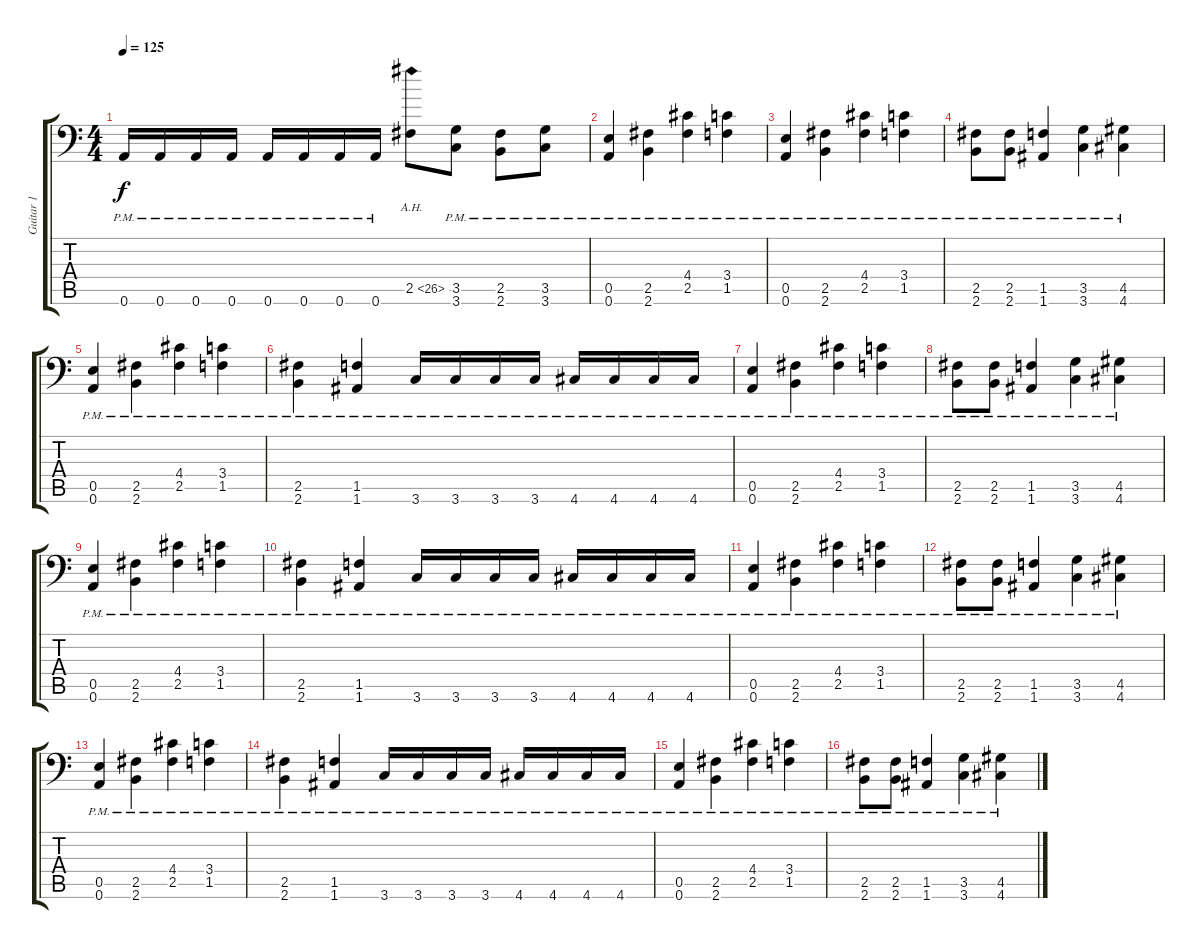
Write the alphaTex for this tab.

\track ("Guitar 1" "Guitar 1") {instrument distortionguitar}
\staff {score tabs}
\tuning (B3 Gb3 D3 A2 E2 A1) {hide}
\ts (4 4)
\tempo 125
\clef f4
\ks c
0.6{pm}.16{dy f} 0.6{pm}.16 0.6{pm}.16 0.6{pm}.16 0.6{pm}.16 0.6{pm}.16 0.6{pm}.16 0.6{pm}.16 2.5{ah 24}.8 (3.5{pm} 3.6{pm}).8 (2.5{pm} 2.6{pm}).8 (3.5{pm} 3.6{pm}).8 |
(0.5{pm} 0.6{pm}).4 (2.5{pm} 2.6{pm}).4 (4.4{pm} 2.5{pm}).4 (3.4{pm} 1.5{pm}).4 |
(0.5{pm} 0.6{pm}).4 (2.5{pm} 2.6{pm}).4 (4.4{pm} 2.5{pm}).4 (3.4{pm} 1.5{pm}).4 |
(2.5{pm} 2.6{pm}).8 (2.5{pm} 2.6{pm}).8 (1.5{pm} 1.6{pm}).4 (3.5{pm} 3.6{pm}).4 (4.5{pm} 4.6{pm}).4 |
(0.5{pm} 0.6{pm}).4 (2.5{pm} 2.6{pm}).4 (4.4{pm} 2.5{pm}).4 (3.4{pm} 1.5{pm}).4 |
(2.5{pm} 2.6{pm}).4 (1.5{pm} 1.6{pm}).4 3.6{pm}.16 3.6{pm}.16 3.6{pm}.16 3.6{pm}.16 4.6{pm}.16 4.6{pm}.16 4.6{pm}.16 4.6{pm}.16 |
(0.5{pm} 0.6{pm}).4 (2.5{pm} 2.6{pm}).4 (4.4{pm} 2.5{pm}).4 (3.4{pm} 1.5{pm}).4 |
(2.5{pm} 2.6{pm}).8 (2.5{pm} 2.6{pm}).8 (1.5{pm} 1.6{pm}).4 (3.5{pm} 3.6{pm}).4 (4.5{pm} 4.6{pm}).4 |
(0.5{pm} 0.6{pm}).4 (2.5{pm} 2.6{pm}).4 (4.4{pm} 2.5{pm}).4 (3.4{pm} 1.5{pm}).4 |
(2.5{pm} 2.6{pm}).4 (1.5{pm} 1.6{pm}).4 3.6{pm}.16 3.6{pm}.16 3.6{pm}.16 3.6{pm}.16 4.6{pm}.16 4.6{pm}.16 4.6{pm}.16 4.6{pm}.16 |
(0.5{pm} 0.6{pm}).4 (2.5{pm} 2.6{pm}).4 (4.4{pm} 2.5{pm}).4 (3.4{pm} 1.5{pm}).4 |
(2.5{pm} 2.6{pm}).8 (2.5{pm} 2.6{pm}).8 (1.5{pm} 1.6{pm}).4 (3.5{pm} 3.6{pm}).4 (4.5{pm} 4.6{pm}).4 |
(0.5{pm} 0.6{pm}).4 (2.5{pm} 2.6{pm}).4 (4.4{pm} 2.5{pm}).4 (3.4{pm} 1.5{pm}).4 |
(2.5{pm} 2.6{pm}).4 (1.5{pm} 1.6{pm}).4 3.6{pm}.16 3.6{pm}.16 3.6{pm}.16 3.6{pm}.16 4.6{pm}.16 4.6{pm}.16 4.6{pm}.16 4.6{pm}.16 |
(0.5{pm} 0.6{pm}).4 (2.5{pm} 2.6{pm}).4 (4.4{pm} 2.5{pm}).4 (3.4{pm} 1.5{pm}).4 |
(2.5{pm} 2.6{pm}).8 (2.5{pm} 2.6{pm}).8 (1.5{pm} 1.6{pm}).4 (3.5{pm} 3.6{pm}).4 (4.5{pm} 4.6{pm}).4
